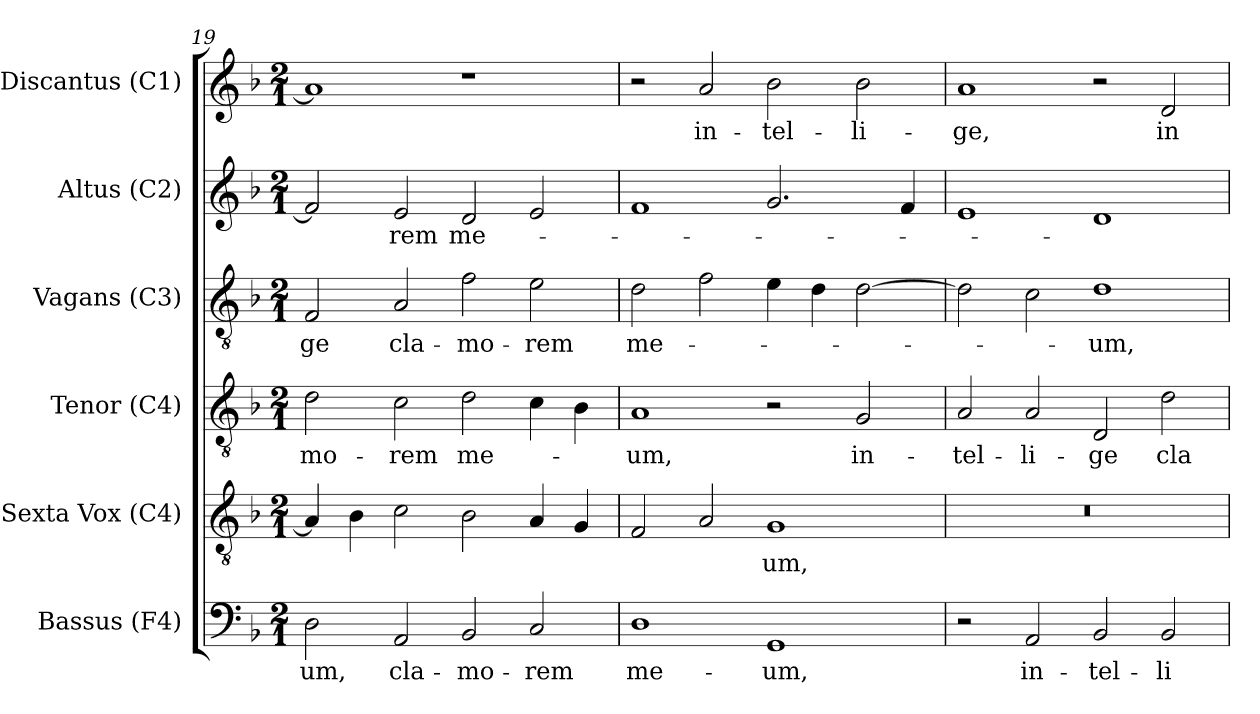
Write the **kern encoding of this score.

**kern	**text	**kern	**text	**kern	**text	**kern	**text	**kern	**text	**kern	**text
*part6	*part6	*part5	*part5	*part4	*part4	*part3	*part3	*part2	*part2	*part1	*part1
*staff6	*staff6	*staff5	*staff5	*staff4	*staff4	*staff3	*staff3	*staff2	*staff2	*staff1	*staff1
*I"Bassus (F4)	*	*I"Sexta Vox (C4)	*	*I"Tenor (C4)	*	*I"Vagans (C3)	*	*I"Altus (C2)	*	*I"Discantus (C1)	*
*I'B.	*	*I'SV.	*	*I'T.	*	*I'V.	*	*I'A.	*	*I'D.	*
*clefF4	*	*clefGv2	*	*clefGv2	*	*clefGv2	*	*clefG2	*	*clefG2	*
*	*	*	*	*	*	*ITrd7c12	*	*ITrd7c12	*	*	*
*k[b-]	*	*k[b-]	*	*k[b-]	*	*k[b-]	*	*k[b-]	*	*k[b-]	*
*F:	*	*F:	*	*F:	*	*F:	*	*F:	*	*F:	*
*M2/1	*	*M2/1	*	*M2/1	*	*M2/1	*	*M2/1	*	*M2/1	*
=19	=19	=19	=19	=19	=19	=19	=19	=19	=19	=19	=19
!	!LO:LY:b:color=#000000	!	!	!	!	!	!	!	!	!	!
!	!	!	!	!	!LO:LY:b:color=#000000	!	!	!	!	!	!
!	!	!	!	!	!	!	!LO:LY:b:color=#000000	!	!	!	!
2Di\	-um,	4Ai/]	.	2di\	-mo-	2FFi/	-ge	2Fi/]	.	1ai]	.
.	.	4B-i\	.	.	.	.	.	.	.	.	.
!	!LO:LY:b:color=#000000	!	!	!	!	!	!	!	!	!	!
!	!	!	!	!	!LO:LY:b:color=#000000	!	!	!	!	!	!
!	!	!	!	!	!	!	!LO:LY:b:color=#000000	!	!	!	!
!	!	!	!	!	!	!	!	!	!LO:LY:b:color=#000000	!	!
2AAi/	cla-	2ci\	.	2ci\	-rem	2AAi/	cla-	2Ei/	-rem	.	.
!	!LO:LY:b:color=#000000	!	!	!	!	!	!	!	!	!	!
!	!	!	!	!	!LO:LY:b:color=#000000	!	!	!	!	!	!
!	!	!	!	!	!	!	!LO:LY:b:color=#000000	!	!	!	!
!	!	!	!	!	!	!	!	!	!LO:LY:b:color=#000000	!	!
2BB-i/	-mo-	2B-i\	.	2di\	me-	2Fi\	-mo-	2Di/	me-	1r	.
!	!LO:LY:b:color=#000000	!	!	!	!	!	!	!	!	!	!
!	!	!	!	!	!	!	!LO:LY:b:color=#000000	!	!	!	!
2Ci/	-rem	4Ai/	.	4ci\	.	2Ei\	-rem	2Ei/	.	.	.
.	.	4Gi/	.	4B-i\	.	.	.	.	.	.	.
=20	=20	=20	=20	=20	=20	=20	=20	=20	=20	=20	=20
!	!LO:LY:b:color=#000000	!	!	!	!	!	!	!	!	!	!
!	!	!	!	!	!LO:LY:b:color=#000000	!	!	!	!	!	!
!	!	!	!	!	!	!	!LO:LY:b:color=#000000	!	!	!	!
1Di	me-	2Fi/	.	1Ai	-um,	2Di\	me-	1Fi	.	2r	.
!	!	!	!	!	!	!	!	!	!	!	!LO:LY:b:color=#000000
.	.	2Ai/	.	.	.	2Fi\	.	.	.	2ai/	in-
!	!LO:LY:b:color=#000000	!	!	!	!	!	!	!	!	!	!
!	!	!	!LO:LY:b:color=#000000	!	!	!	!	!	!	!	!
!	!	!	!	!	!	!	!	!	!	!	!LO:LY:b:color=#000000
1GGi	-um,	1Gi	-um,	2r	.	4Ei\	.	2.Gi/	.	2b-i\	-tel-
.	.	.	.	.	.	4Di\	.	.	.	.	.
!	!	!	!	!	!LO:LY:b:color=#000000	!	!	!	!	!	!
!	!	!	!	!	!	!	!	!	!	!	!LO:LY:b:color=#000000
.	.	.	.	2Gi/	in-	[2Di\	.	.	.	2b-i\	-li-
.	.	.	.	.	.	.	.	4Fi/	.	.	.
!!LO:LB:g=z
=21	=21	=21	=21	=21	=21	=21	=21	=21	=21	=21	=21
!	!	!LO:N:vis=1	!	!	!	!	!	!	!	!	!
!	!	!	!	!	!LO:LY:b:color=#000000	!	!	!	!	!	!
!	!	!	!	!	!	!	!	!	!	!	!LO:LY:b:color=#000000
2r	.	0r	.	2Ai/	-tel-	2Di\]	.	1Ei	.	1ai	-ge,
!	!LO:LY:b:color=#000000	!	!	!	!	!	!	!	!	!	!
!	!	!	!	!	!LO:LY:b:color=#000000	!	!	!	!	!	!
2AAi/	in-	.	.	2Ai/	-li-	2Ci\	.	.	.	.	.
!	!LO:LY:b:color=#000000	!	!	!	!	!	!	!	!	!	!
!	!	!	!	!	!LO:LY:b:color=#000000	!	!	!	!	!	!
!	!	!	!	!	!	!	!LO:LY:b:color=#000000	!	!	!	!
2BB-i/	-tel-	.	.	2Di/	-ge	1Di	-um,	1Di	.	2r	.
!	!LO:LY:b:color=#000000	!	!	!	!	!	!	!	!	!	!
!	!	!	!	!	!LO:LY:b:color=#000000	!	!	!	!	!	!
!	!	!	!	!	!	!	!	!	!	!	!LO:LY:b:color=#000000
2BB-i/	-li-	.	.	2di\	cla-	.	.	.	.	2di/	in-
=	=	=	=	=	=	=	=	=	=	=	=
*-	*-	*-	*-	*-	*-	*-	*-	*-	*-	*-	*-
